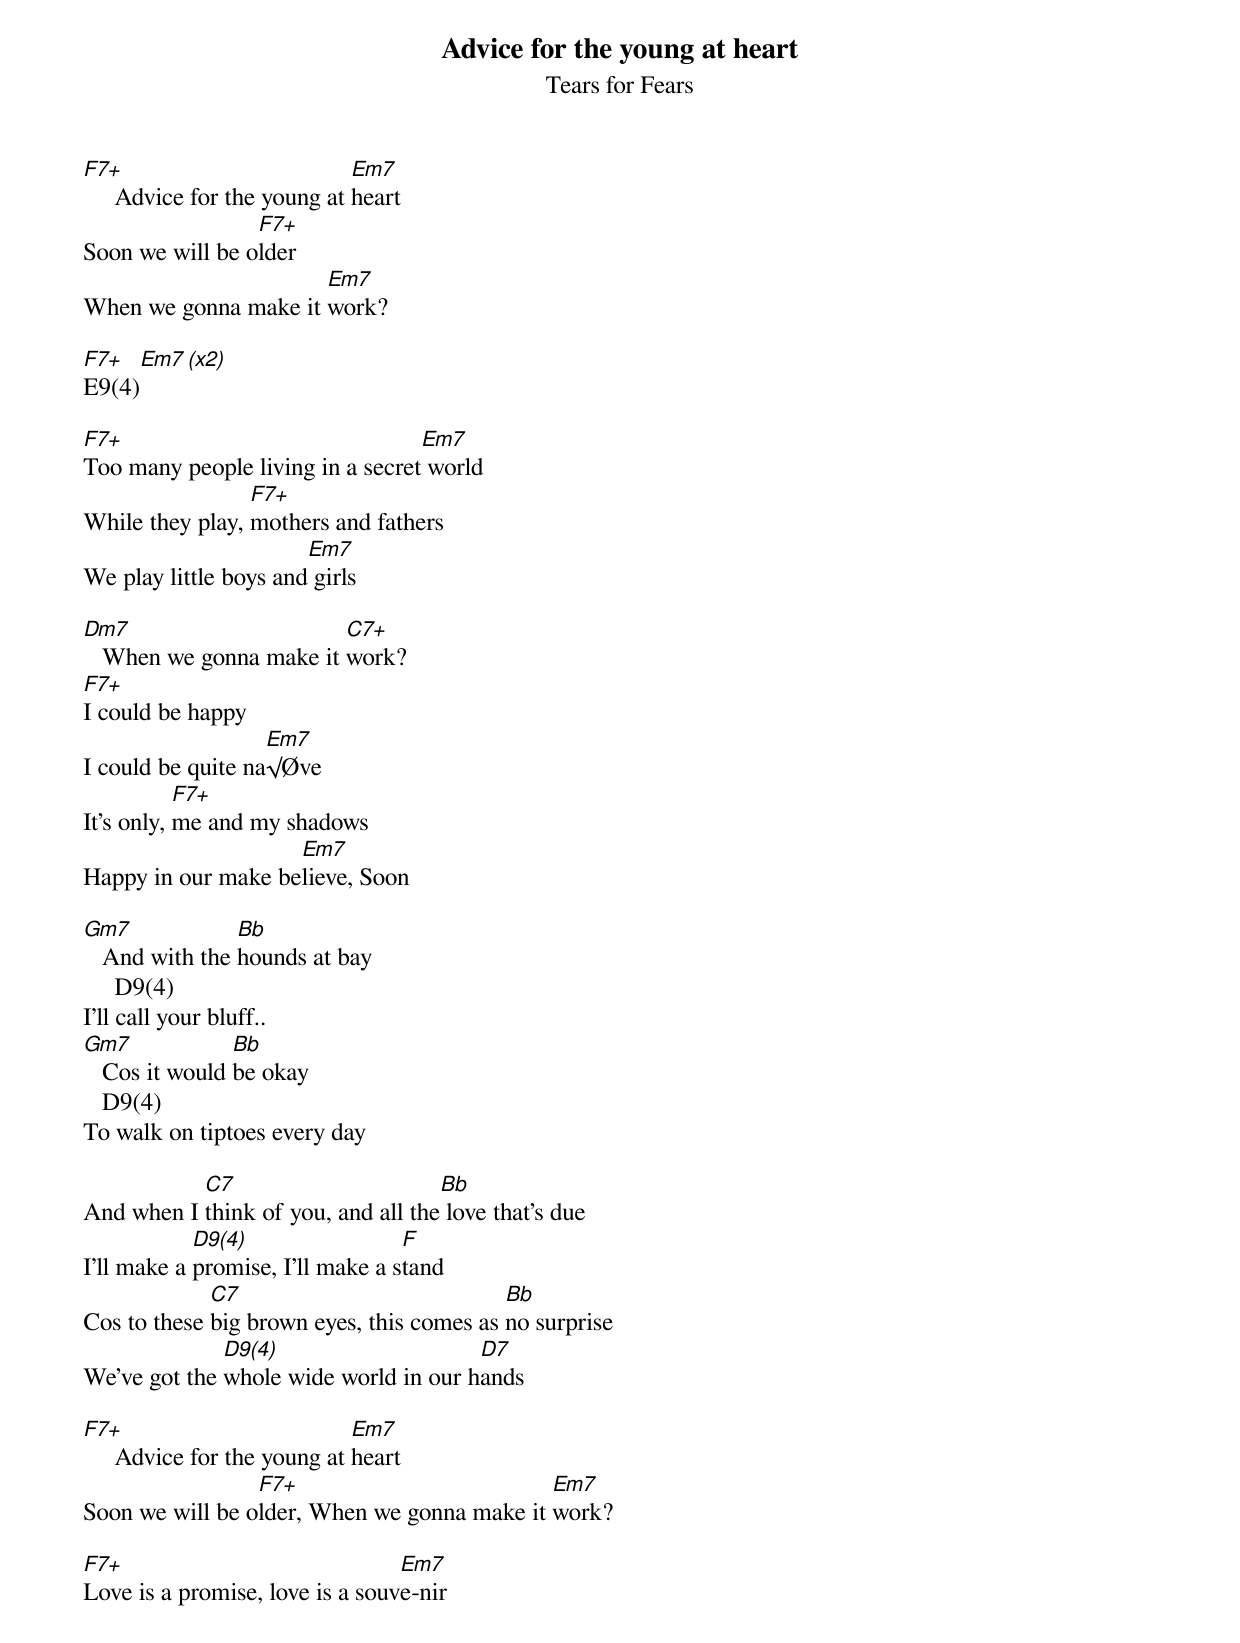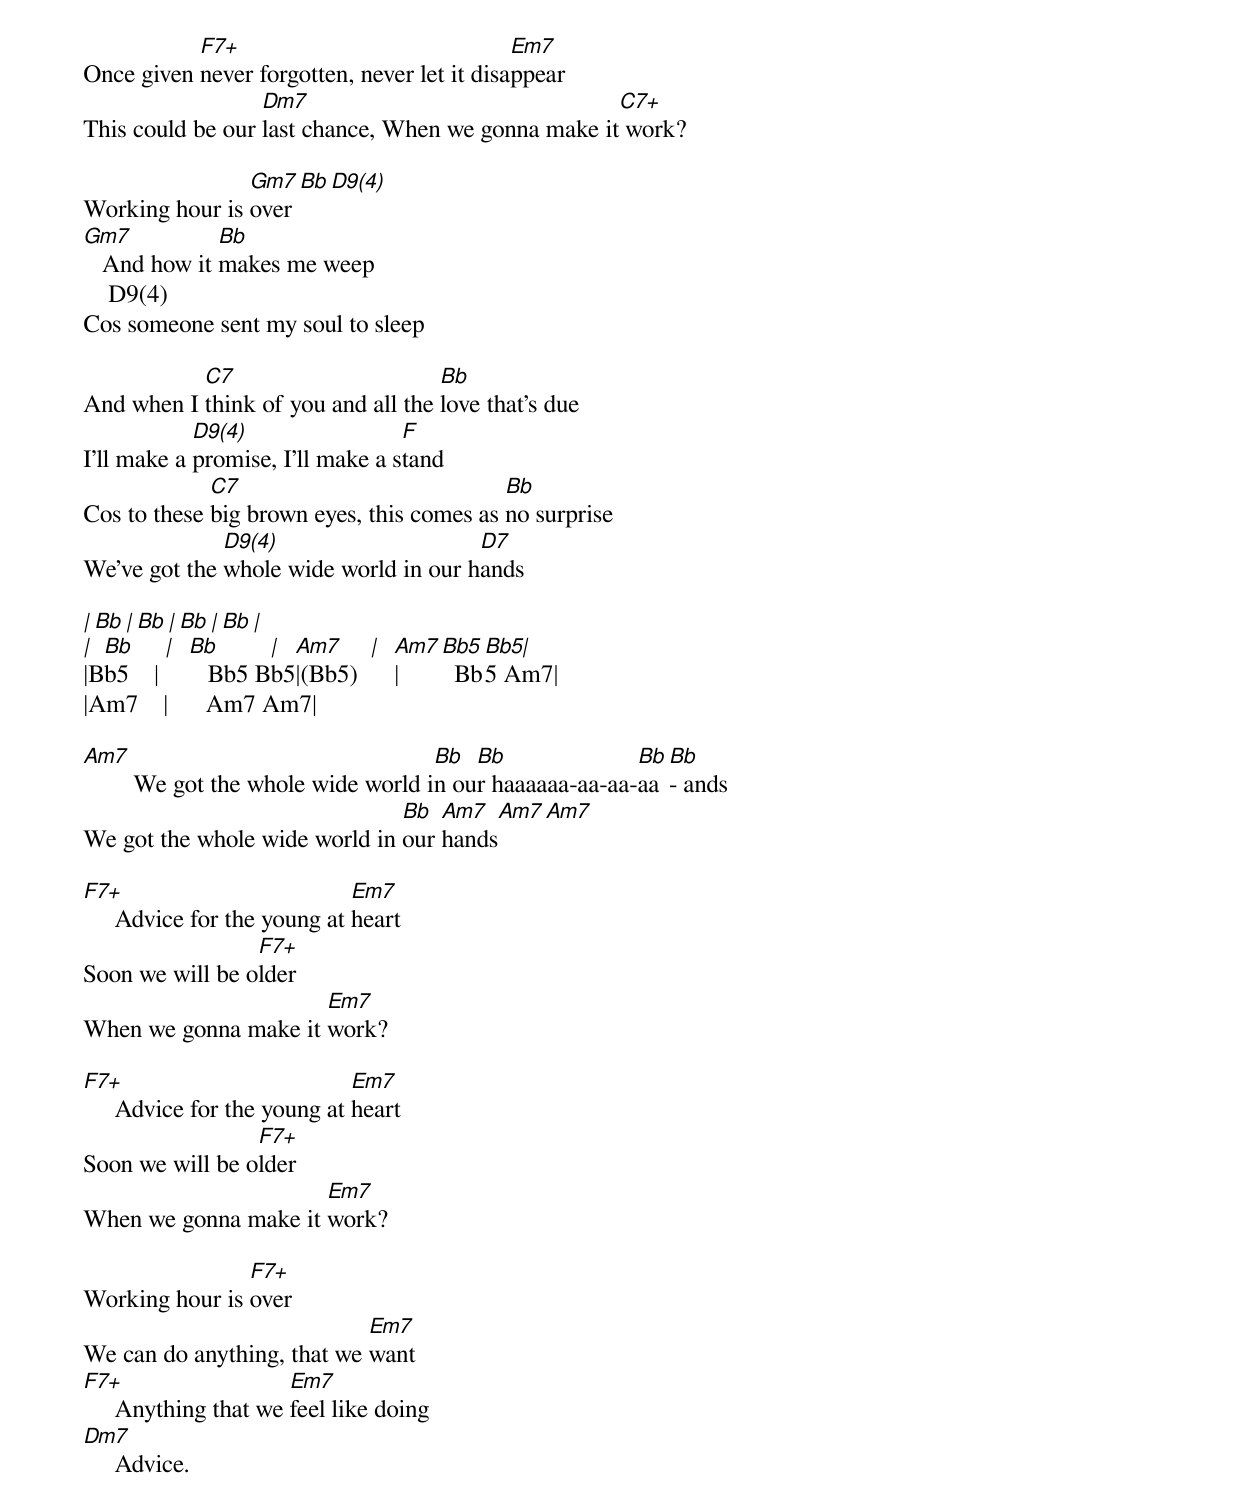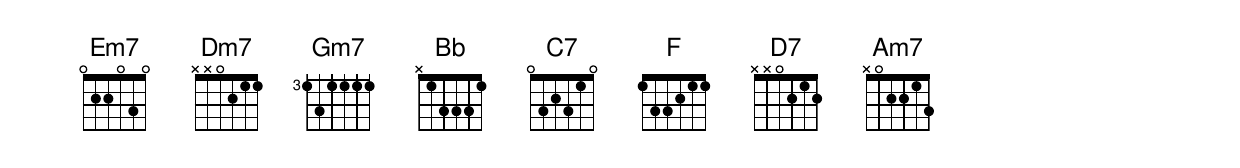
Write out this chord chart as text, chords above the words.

Advice for the young at heart
Tears for Fears

F7+                          Em7
     Advice for the young at heart
                 F7+
Soon we will be older
                      Em7
When we gonna make it work?

F7+   Em7 (x2)
E9(4)

F7+                               Em7
Too many people living in a secret world
                 F7+
While they play, mothers and fathers
                       Em7
We play little boys and girls

Dm7                      C7+
   When we gonna make it work?
F7+
I could be happy
                   Em7
I could be quite na√Øve
           F7+
It's only, me and my shadows
                    Em7
Happy in our make believe, Soon

Gm7             Bb
   And with the hounds at bay
     D9(4)
I'll call your bluff..
Gm7             Bb
   Cos it would be okay
   D9(4)
To walk on tiptoes every day

           C7                       Bb
And when I think of you, and all the love that's due
            D9(4)                 F
I'll make a promise, I'll make a stand
             C7                            Bb
Cos to these big brown eyes, this comes as no surprise
              D9(4)                    D7
We've got the whole wide world in our hands

F7+                          Em7
     Advice for the young at heart
                 F7+                         Em7
Soon we will be older, When we gonna make it work?

F7+                              Em7
Love is a promise, love is a souve-nir
           F7+                               Em7
Once given never forgotten, never let it disappear
                  Dm7                               C7+
This could be our last chance, When we gonna make it work?

                Gm7  Bb D9(4)
Working hour is over
Gm7           Bb
   And how it makes me weep
    D9(4)
Cos someone sent my soul to sleep

           C7                       Bb
And when I think of you and all the love that's due
            D9(4)                 F
I'll make a promise, I'll make a stand
             C7                            Bb
Cos to these big brown eyes, this comes as no surprise
              D9(4)                    D7
We've got the whole wide world in our hands

| Bb      | Bb      | Bb      | Bb      |
| Bb      | Bb      | Am7     | Am7  Bb5 Bb5|
|Bb5    |      Bb5 Bb5|(Bb5)    |      Bb5 Am7|
|Am7    |      Am7 Am7|

Am7                                  Bb  Bb              Bb Bb
        We got the whole wide world in our haaaaaa-aa-aa-aa - ands
                               Bb  Am7        Am7 Am7
We got the whole wide world in our hands

F7+                          Em7
     Advice for the young at heart
                 F7+
Soon we will be older
                      Em7
When we gonna make it work?

F7+                          Em7
     Advice for the young at heart
                 F7+
Soon we will be older
                      Em7
When we gonna make it work?

                F7+
Working hour is over
                            Em7
We can do anything, that we want
F7+                   Em7
     Anything that we feel like doing
Dm7
     Advice.
